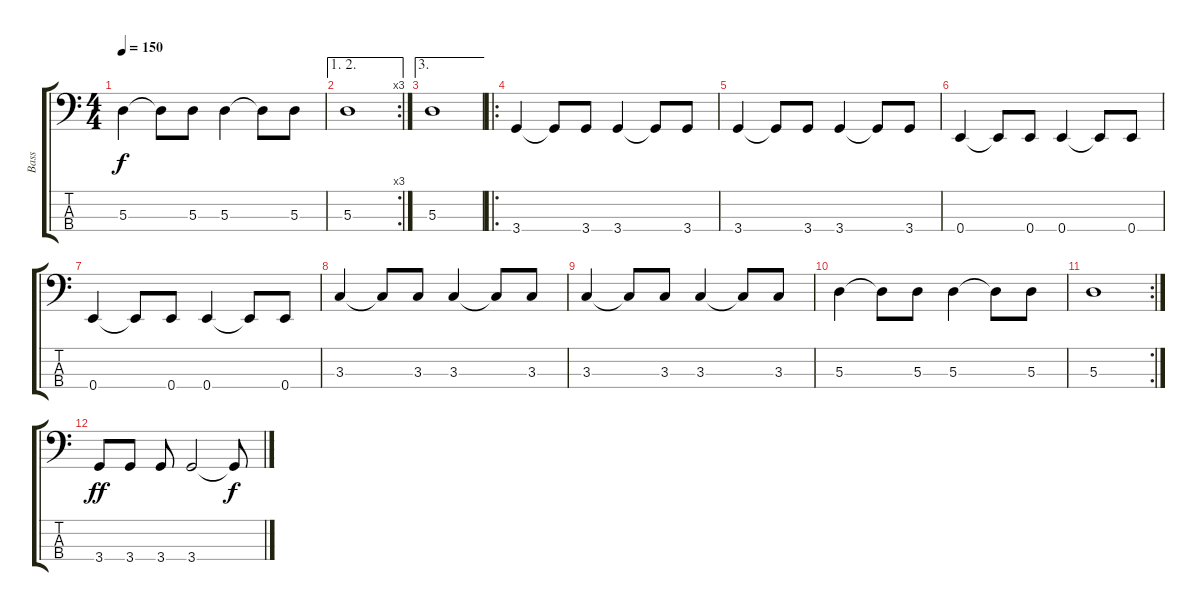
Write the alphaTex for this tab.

\track ("Bass" "Bass") {instrument electricbassfinger}
\staff {score tabs}
\tuning (G2 D2 A1 E1) {hide}
\ts (4 4)
\tempo 150
\clef f4
\ks c
5.3.4{dy f} 5.3{t}.8 5.3.8 5.3.4 5.3{t}.8 5.3.8 |
\ae (1 2)
\rc 3
5.3.1 |
\ae 3
5.3.1 |
\ro
3.4.4 3.4{t}.8 3.4.8 3.4.4 3.4{t}.8 3.4.8 |
3.4.4 3.4{t}.8 3.4.8 3.4.4 3.4{t}.8 3.4.8 |
0.4.4 0.4{t}.8 0.4.8 0.4.4 0.4{t}.8 0.4.8 |
0.4.4 0.4{t}.8 0.4.8 0.4.4 0.4{t}.8 0.4.8 |
3.3.4 3.3{t}.8 3.3.8 3.3.4 3.3{t}.8 3.3.8 |
3.3.4 3.3{t}.8 3.3.8 3.3.4 3.3{t}.8 3.3.8 |
5.3.4 5.3{t}.8 5.3.8 5.3.4 5.3{t}.8 5.3.8 |
\rc 2
5.3.1 |
3.4.8{dy ff} 3.4.8 3.4.8 3.4.2 3.4{t}.8{dy f}
